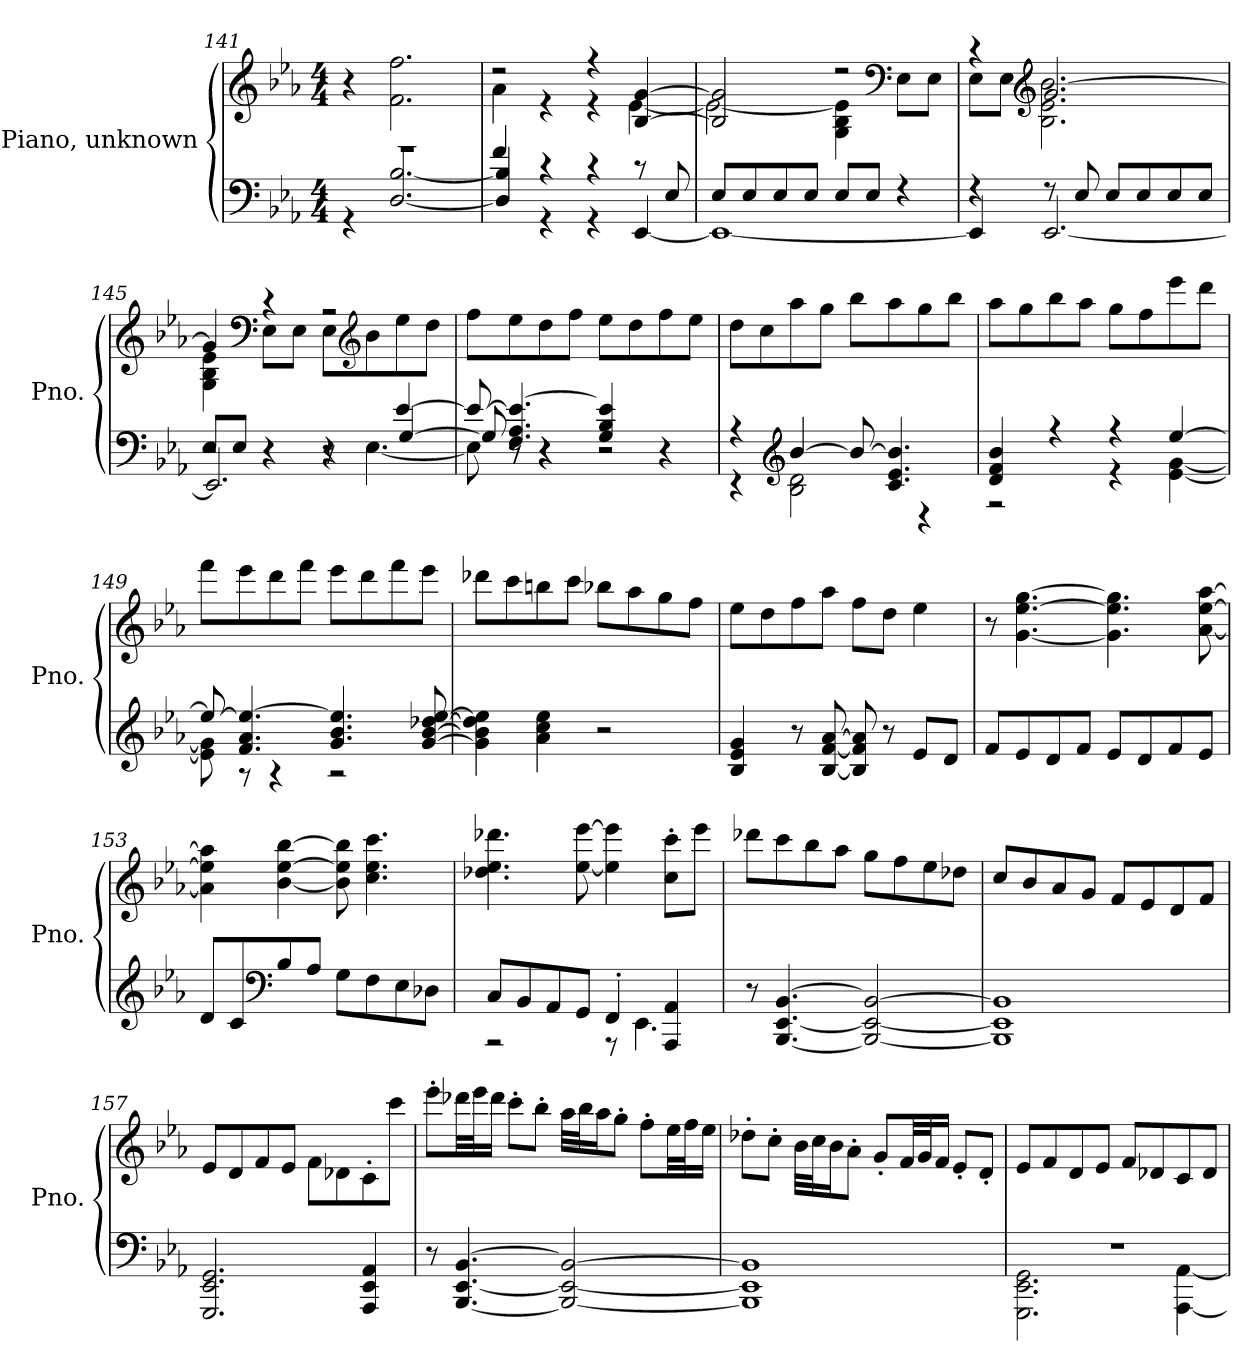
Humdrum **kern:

**kern	**kern
*part1	*part1
*staff2	*staff1
*I"Piano, unknown	*
*I'Pno.	*
*clefF4	*clefG2
*k[b-e-a-]	*k[b-e-a-]
*M4/4	*M4/4
=141	=141
*^	*
1r	4r	4r
.	[2.D/ [2.B-/	2.f\ 2.ff\
=142	=142	=142
*	*	*^
4f/	4D/] 4B-/]	2r	4a-\
4r	4r	.	4r
4r	4r	4r	4r
8r	[4EE-/	[4B-/ [4g/	[4e-\
8E-/	.	.	.
!!LO:LB:g=z	!!
=143	=143	=143	=143
8E-/L	1EE-_	2B-/] 2g/]	2e-\_
8E-/	.	.	.
8E-/	.	.	.
8E-/J	.	.	.
8E-/L	.	2r	4G\ 4B-\ 4e-\]
8E-/J	.	.	.
*	*	*clefF4	*
4r	.	.	8E-\L
.	.	.	8E-\J
=144	=144	=144	=144
4r	4EE-/]	4r	8E-\L
.	.	.	8E-\J
*	*	*clefG2	*
8r	[2.EE-/	[2.g/	2.B-\ 2.e-\ 2.b-\
8E-/	.	.	.
8E-/L	.	.	.
8E-/	.	.	.
8E-/	.	.	.
8E-/J	.	.	.
=145	=145	=145	=145
*	*^	*	*
8E-/L	2r	2.EE-/]	4g/]	4G\ 4B-\ 4e-\
8E-/J	.	.	.	.
*	*	*	*clefF4	*
4r	.	.	4r	8E-\L
.	.	.	.	8E-\J
4r	8r	.	2r	8E-\L
*	*	*	*clefG2	*
.	[4.E-\	.	.	8b-\
[4e-/	.	[4G/	.	8ee-\
.	.	.	.	8dd\J
*	*	*	*v	*v
=146	=146	=146	=146
8e-/_	8E-\]	8G/]	8ff\L
4.F/ 4.A-/ 4.e-/_	8r	8r	8ee-\
.	4r	4r	8dd\
.	.	.	8ff\J
4G/ 4B-/ 4e-/]	2r	2r	8ee-\L
.	.	.	8dd\
4r	.	.	8ff\
.	.	.	8ee-\J
*	*v	*v	*
!!LO:LB:g=z
=147	=147	=147
4r	4r	8dd\L
.	.	8cc\
*clefG2	*	*
[4b-/	2B-\ 2d\	8aa-\
.	.	8gg\J
8b-/_	.	8bb-\L
4.c/ 4.e-/ 4.b-/]	.	8aa-\
.	4r	8gg\
.	.	8bb-\J
=148	=148	=148
4d/ 4f/ 4b-/	2r	8aa-\L
.	.	8gg\
4r	.	8bb-\
.	.	8aa-\J
4r	4r	8gg\L
.	.	8ff\
[4ee-/	[4e-\ [4g\	8eee-\
.	.	8ddd\J
=149	=149	=149
8ee-/_	8e-\] 8g\]	8fff\L
4.f/ 4.a-/ 4.ee-/_	8r	8eee-\
.	4r	8ddd\
.	.	8fff\J
4.g/ 4.b-/ 4.ee-/]	2r	8eee-\L
.	.	8ddd\
.	.	8fff\
[8g/ [8b-/ [8dd-X/ [8ee-/	.	8eee-\J
*v	*v	*
!!LO:LB:g=z
=150	=150
4g\] 4b-\] 4dd-\] 4ee-\]	8ddd-X\L
.	8ccc\
4a-\ 4cc\ 4ee-\	8bbn\
.	8ccc\J
2r	8bb-X\L
.	8aa-\
.	8gg\
.	8ff\J
=151	=151
4B-/ 4e-/ 4g/	8ee-\L
.	8dd\
8r	8ff\
[8B-/ [8f/ [8a-/	8aa-\J
8B-/] 8f/] 8a-/]	8ff\L
8r	8dd\J
8e-/L	4ee-\
8d/J	.
=152	=152
8f/L	8r
8e-/	[4.g\ [4.ee-\ [4.gg\
8d/	.
8f/J	.
8e-/L	4.g\] 4.ee-\] 4.gg\]
8d/	.
8f/	.
8e-/J	[8a-\ [8ee-\ [8aa-\
=153	=153
8d/L	4a-\] 4ee-\] 4aa-\]
8c/	.
*clefF4	*
8B-/	[4b-\ [4ee-\ [4bb-\
8A-/J	.
8G\L	8b-\] 8ee-\] 8bb-\]
8F\	4.cc\ 4.ee-\ 4.ccc\
8E-\	.
8D-X\J	.
!!LO:LB:g=z
=154	=154
*^	*
8C/L	2r	4.dd-X\ 4.ee-\ 4.ddd-X\
8BB-/	.	.
8AA-/	.	.
8GG/J	.	[8ee-\ [8eee-\
4FF'/	8r	4ee-\] 4eee-\]
.	4.EE-\	.
4AAA-/ 4AA-/	.	8cc\' 8ccc\'L
.	.	8eee-\J
*v	*v	*
=155	=155
8r	8ddd-X\L
[4.BBB-/ [4.EE-/ [4.BB-/	8ccc\
.	8bb-\
.	8aa-\J
2BBB-/_ 2EE-/_ 2BB-/_	8gg\L
.	8ff\
.	8ee-\
.	8dd-X\J
=156	=156
1BBB-] 1EE-] 1BB-]	8cc/L
.	8b-/
.	8a-/
.	8g/J
.	8f/L
.	8e-/
.	8d/
.	8f/J
=157	=157
2.GGG/ 2.EE-/ 2.GG/	8e-/L
.	8d/
.	8f/
.	8e-/J
.	8f\L
.	8d-X\
4AAA-/ 4EE-/ 4AA-/	8c'\
.	8ccc\J
!!LO:LB:g=z
=158	=158
8r	8eee-'\L
[4.BBB-/ [4.EE-/ [4.BB-/	32ddd-X\LL
.	32eee-\J
.	16ddd-\JJ
.	8ccc'\L
.	8bb-'\J
2BBB-/_ 2EE-/_ 2BB-/_	32aa-\LLL
.	32bb-\J
.	16aa-\J
.	8gg'\J
.	8ff'\L
.	32ee-\LL
.	32ff\J
.	16ee-\JJ
=159	=159
1BBB-] 1EE-] 1BB-]	8dd-X'\L
.	8cc'\J
.	32b-\LLL
.	32cc\J
.	16b-\J
.	8a-'\J
.	8g'/L
.	32f/LL
.	32g/J
.	16f/JJ
.	8e-'/L
.	8d'/J
=160	=160
*^	*
1r	2.GGG\ 2.EE-\ 2.GG\	8e-/L
.	.	8f/
.	.	8d/
.	.	8e-/J
.	.	8f/L
.	.	8d-X/
.	[4AAA-\ [4AA-\	8c/
.	.	8d-/J
*v	*v	*
=	=
*-	*-
